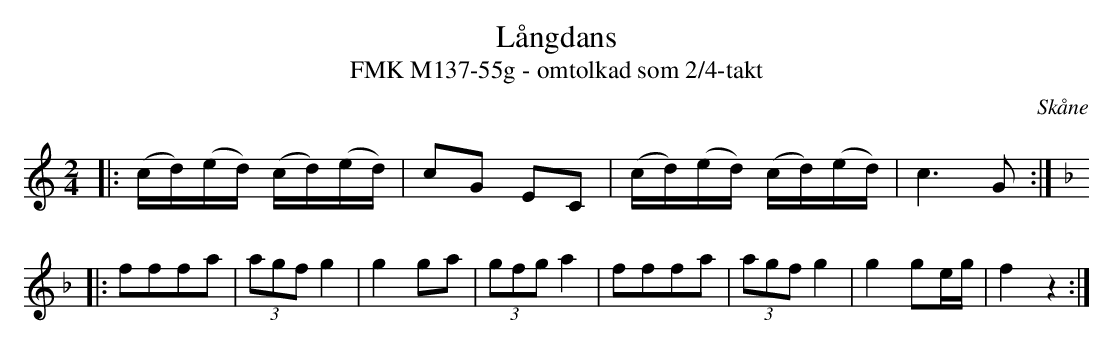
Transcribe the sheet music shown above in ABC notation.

X:1
T:Långdans
T:FMK M137-55g - omtolkad som 2/4-takt
O:Skåne
M:2/4
L:1/16
K:C
|: (cd)(ed) (cd)(ed) | c2G2 E2C2| (cd)(ed) (cd)(ed) | c4>G4 :|
|:[K:F] f2f2f2a2 |(3a2g2f2 g4 | g4 g2a2 | (3g2f2g2 a4 | f2f2f2a2 |(3a2g2f2 g4 | g4 g2eg | f4 z4 :|
